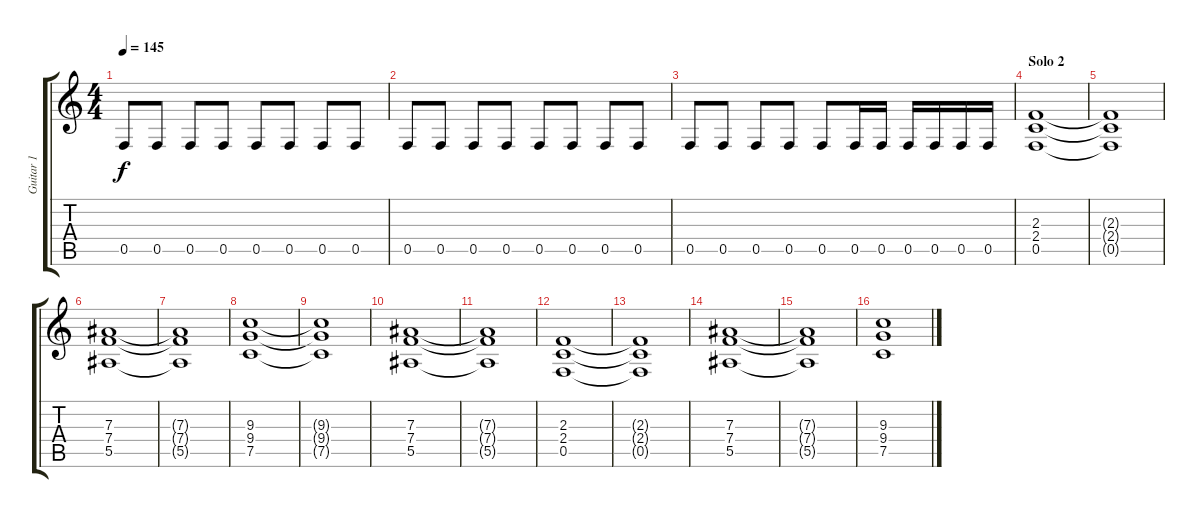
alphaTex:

\track ("Guitar 1" "Guitar 1") {instrument distortionguitar}
\staff {score tabs}
\tuning (C4 G3 Eb3 Bb2 F2 C2) {hide}
\ts (4 4)
\tempo 145
\clef g2
\ks c
0.5.8{dy f} 0.5.8 0.5.8 0.5.8 0.5.8 0.5.8 0.5.8 0.5.8 |
0.5.8 0.5.8 0.5.8 0.5.8 0.5.8 0.5.8 0.5.8 0.5.8 |
0.5.8 0.5.8 0.5.8 0.5.8 0.5.8 0.5.16 0.5.16 0.5.16 0.5.16 0.5.16 0.5.16 |
\section ("" "Solo 2")
(2.3 2.4 0.5).1 |
(2.3{t} 2.4{t} 0.5{t}).1 |
(7.3 7.4 5.5).1 |
(7.3{t} 7.4{t} 5.5{t}).1 |
(9.3 9.4 7.5).1 |
(9.3{t} 9.4{t} 7.5{t}).1 |
(7.3 7.4 5.5).1 |
(7.3{t} 7.4{t} 5.5{t}).1 |
(2.3 2.4 0.5).1 |
(2.3{t} 2.4{t} 0.5{t}).1 |
(7.3 7.4 5.5).1 |
(7.3{t} 7.4{t} 5.5{t}).1 |
(9.3 9.4 7.5).1
